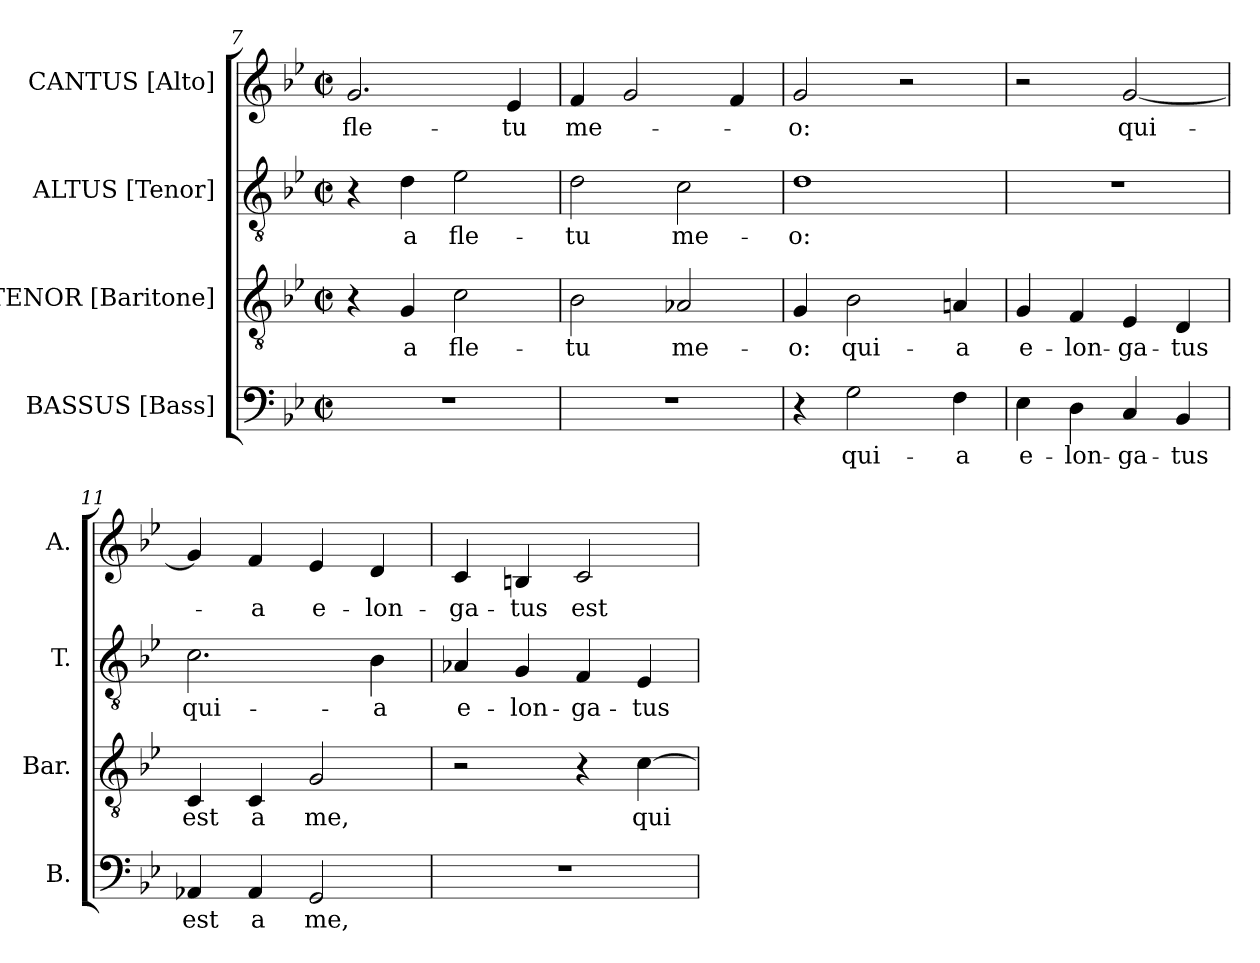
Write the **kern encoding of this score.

**kern	**text	**kern	**text	**kern	**text	**kern	**text
*part4	*part4	*part3	*part3	*part2	*part2	*part1	*part1
*staff4	*staff4	*staff3	*staff3	*staff2	*staff2	*staff1	*staff1
*I"BASSUS [Bass]	*	*I"TENOR [Baritone]	*	*I"ALTUS [Tenor]	*	*I"CANTUS [Alto]	*
*I'B.	*	*I'Bar.	*	*I'T.	*	*I'A.	*
!!LO:LB:g=z
*clefF4	*	*clefGv2	*	*clefGv2	*	*clefG2	*
*	*	*ITrd7c12	*	*ITrd7c12	*	*	*
*k[b-e-]	*	*k[b-e-]	*	*k[b-e-]	*	*k[b-e-]	*
*g:	*	*g:	*	*g:	*	*g:	*
*M2/2	*	*M2/2	*	*M2/2	*	*M2/2	*
*met(c|)	*	*met(c|)	*	*met(c|)	*	*met(c|)	*
=7	=7	=7	=7	=7	=7	=7	=7
!	!	!	!	!	!	!	!LO:LY:b:color=#000000
1r	.	4r	.	4r	.	2.gi/	fle-
!	!	!	!LO:LY:b:color=#000000	!	!	!	!
!	!	!	!	!	!LO:LY:b:color=#000000	!	!
.	.	4GGi/	a	4Di\	a	.	.
!	!	!	!LO:LY:b:color=#000000	!	!	!	!
!	!	!	!	!	!LO:LY:b:color=#000000	!	!
.	.	2Ci\	fle-	2E-i\	fle-	.	.
!	!	!	!	!	!	!	!LO:LY:b:color=#000000
.	.	.	.	.	.	4e-i/	-tu
=8	=8	=8	=8	=8	=8	=8	=8
!	!	!	!LO:LY:b:color=#000000	!	!	!	!
!	!	!	!	!	!LO:LY:b:color=#000000	!	!
!	!	!	!	!	!	!	!LO:LY:b:color=#000000
1r	.	2BB-i\	-tu	2Di\	-tu	4fi/	me-
.	.	.	.	.	.	2gi/	.
!	!	!	!LO:LY:b:color=#000000	!	!	!	!
!	!	!	!	!	!LO:LY:b:color=#000000	!	!
.	.	2AA-Xi/	me-	2Ci\	me-	.	.
.	.	.	.	.	.	4fi/	.
=9	=9	=9	=9	=9	=9	=9	=9
!	!	!	!LO:LY:b:color=#000000	!	!	!	!
!	!	!	!	!	!LO:LY:b:color=#000000	!	!
!	!	!	!	!	!	!	!LO:LY:b:color=#000000
4r	.	4GGi/	-o:	1Di	-o:	2gi/	-o:
!	!LO:LY:b:color=#000000	!	!	!	!	!	!
!	!	!	!LO:LY:b:color=#000000	!	!	!	!
2Gi\	qui-	2BB-i\	qui-	.	.	.	.
.	.	.	.	.	.	2r	.
!	!LO:LY:b:color=#000000	!	!	!	!	!	!
!	!	!	!LO:LY:b:color=#000000	!	!	!	!
4Fi\	-a	4AAni/	-a	.	.	.	.
=10	=10	=10	=10	=10	=10	=10	=10
!	!LO:LY:b:color=#000000	!	!	!	!	!	!
!	!	!	!LO:LY:b:color=#000000	!	!	!	!
4E-i\	e-	4GGi/	e-	1r	.	2r	.
!	!LO:LY:b:color=#000000	!	!	!	!	!	!
!	!	!	!LO:LY:b:color=#000000	!	!	!	!
4Di\	-lon-	4FFi/	-lon-	.	.	.	.
!	!LO:LY:b:color=#000000	!	!	!	!	!	!
!	!	!	!LO:LY:b:color=#000000	!	!	!	!
!	!	!	!	!	!	!	!LO:LY:b:color=#000000
4Ci/	-ga-	4EE-i/	-ga-	.	.	[2gi/	qui-
!	!LO:LY:b:color=#000000	!	!	!	!	!	!
!	!	!	!LO:LY:b:color=#000000	!	!	!	!
4BB-i/	-tus	4DDi/	-tus	.	.	.	.
=11	=11	=11	=11	=11	=11	=11	=11
!	!LO:LY:b:color=#000000	!	!	!	!	!	!
!	!	!	!LO:LY:b:color=#000000	!	!	!	!
!	!	!	!	!	!LO:LY:b:color=#000000	!	!
4AA-Xi/	est	4CCi/	est	2.Ci\	qui-	4gi/]	.
!	!LO:LY:b:color=#000000	!	!	!	!	!	!
!	!	!	!LO:LY:b:color=#000000	!	!	!	!
!	!	!	!	!	!	!	!LO:LY:b:color=#000000
4AA-i/	a	4CCi/	a	.	.	4fi/	-a
!	!LO:LY:b:color=#000000	!	!	!	!	!	!
!	!	!	!LO:LY:b:color=#000000	!	!	!	!
!	!	!	!	!	!	!	!LO:LY:b:color=#000000
2GGi/	me,	2GGi/	me,	.	.	4e-i/	e-
!	!	!	!	!	!LO:LY:b:color=#000000	!	!
!	!	!	!	!	!	!	!LO:LY:b:color=#000000
.	.	.	.	4BB-i\	-a	4di/	-lon-
=12	=12	=12	=12	=12	=12	=12	=12
!	!	!	!	!	!LO:LY:b:color=#000000	!	!
!	!	!	!	!	!	!	!LO:LY:b:color=#000000
1r	.	2r	.	4AA-Xi/	e-	4ci/	-ga-
!	!	!	!	!	!LO:LY:b:color=#000000	!	!
!	!	!	!	!	!	!	!LO:LY:b:color=#000000
.	.	.	.	4GGi/	-lon-	4Bni/	-tus
!	!	!	!	!	!LO:LY:b:color=#000000	!	!
!	!	!	!	!	!	!	!LO:LY:b:color=#000000
.	.	4r	.	4FFi/	-ga-	2ci/	est
!	!	!	!LO:LY:b:color=#000000	!	!	!	!
!	!	!	!	!	!LO:LY:b:color=#000000	!	!
.	.	[4Ci\	qui	4EE-i/	-tus	.	.
=	=	=	=	=	=	=	=
*-	*-	*-	*-	*-	*-	*-	*-
